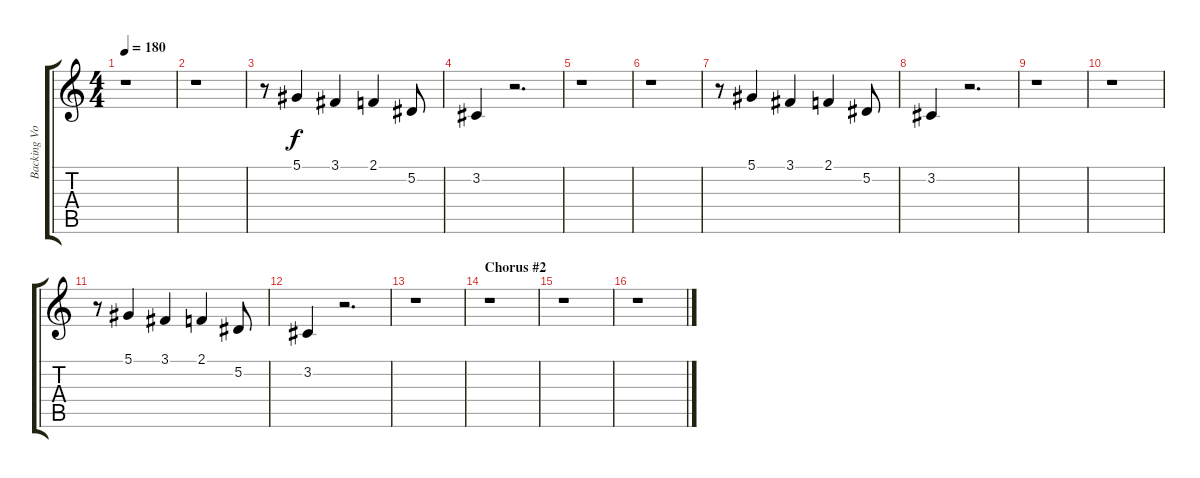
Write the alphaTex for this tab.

\track ("Backing Vocals" "Backing Vo") {instrument tenorsax}
\staff {score tabs}
\tuning (Eb4 Bb3 Gb3 Db3 Ab2 Eb2) {hide}
\ts (4 4)
\tempo 180
\clef g2
\ks c
r.1{dy f} |
r.1 |
r.8 5.1.4 3.1.4 2.1.4 5.2.8 |
3.2.4 r.2{d} |
r.1 |
r.1 |
r.8 5.1.4 3.1.4 2.1.4 5.2.8 |
3.2.4 r.2{d} |
r.1 |
r.1 |
r.8 5.1.4 3.1.4 2.1.4 5.2.8 |
3.2.4 r.2{d} |
r.1 |
\section ("" "Chorus #2")
r.1 |
r.1 |
r.1
